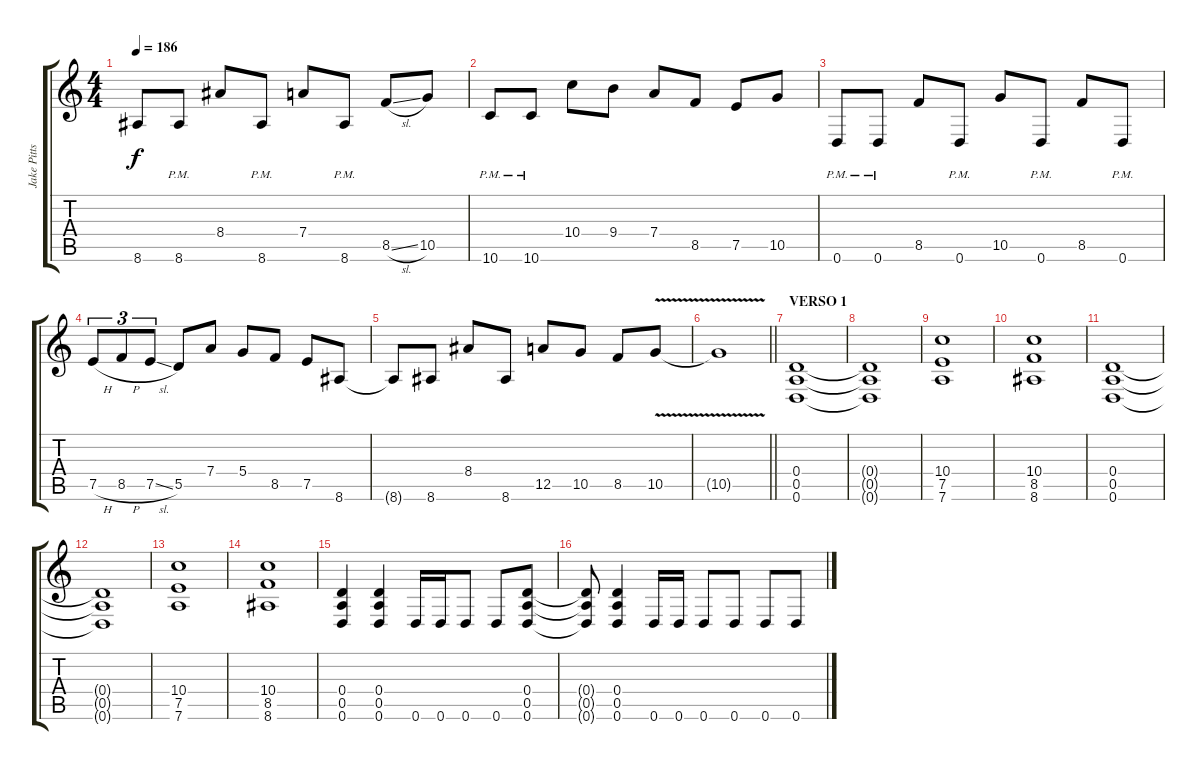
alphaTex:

\track ("Jake Pitts" "Jake Pitts") {instrument distortionguitar}
\staff {score tabs}
\tuning (E4 B3 G3 D3 A2 D2) {hide}
\ts (4 4)
\tempo 186
\clef g2
\ks c
8.6{t}.8{dy f} 8.6{pm}.8 8.4.8 8.6{pm}.8 7.4.8 8.6{pm}.8 8.5{sl}.8 10.5.8 |
10.6{pm}.8 10.6{pm}.8 10.4.8 9.4.8 7.4.8 8.5.8 7.5.8 10.5.8 |
0.6{pm}.8 0.6{pm}.8 8.5.8 0.6{pm}.8 10.5.8 0.6{pm}.8 8.5.8 0.6{pm}.8 |
7.5{h}.8{tu (3 2)} 8.5{h}.8{tu (3 2)} 7.5{sl}.8{tu (3 2)} 5.5.8 7.4.8 5.4.8 8.5.8 7.5.8 8.6.8 |
8.6{t}.8 8.6.8 8.4.8 8.6.8 12.5.8 10.5.8 8.5.8 10.5{v}.8 |
\barLineRight lightlight
10.5{t}.1 |
\section ("" "VERSO 1")
(0.4 0.5 0.6).1 |
(0.4{t} 0.5{t} 0.6{t}).1 |
(10.4 7.5 7.6).1 |
(10.4 8.5 8.6).1 |
(0.4 0.5 0.6).1 |
(0.4{t} 0.5{t} 0.6{t}).1 |
(10.4 7.5 7.6).1 |
(10.4 8.5 8.6).1 |
(0.4 0.5 0.6).4 (0.4 0.5 0.6).4 0.6.16 0.6.16 0.6.8 0.6.8 (0.4 0.5 0.6).8 |
(0.4{t} 0.5{t} 0.6{t}).8 (0.4 0.5 0.6).4 0.6.16 0.6.16 0.6.8 0.6.8 0.6.8 0.6.8
